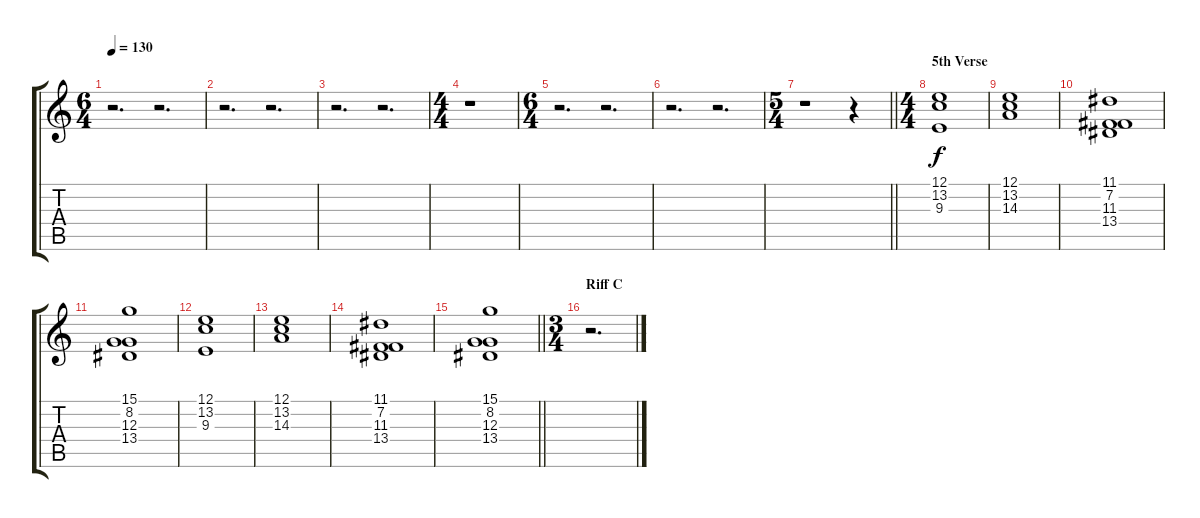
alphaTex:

\track "" {instrument stringensemble2}
\staff {score tabs}
\tuning (E4 B3 G3 D3 A2 E2) {hide}
\ts (6 4)
\tempo 130
\clef g2
\ks c
r.2{d dy f} r.2{d} |
r.2{d} r.2{d} |
r.2{d} r.2{d} |
\ts (4 4)
r.1 |
\ts (6 4)
r.2{d} r.2{d} |
r.2{d} r.2{d} |
\ts (5 4)
\barLineRight lightlight
r.1 r.4 |
\ts (4 4)
\section ("" "5th Verse")
(12.1 13.2 9.3).1{volume 13} |
(12.1 13.2 14.3).1 |
(11.1 7.2 11.3 13.4).1 |
(15.1 8.2 12.3 13.4).1 |
(12.1 13.2 9.3).1 |
(12.1 13.2 14.3).1 |
(11.1 7.2 11.3 13.4).1 |
\barLineRight lightlight
(15.1 8.2 12.3 13.4).1 |
\ts (3 4)
\section ("" "Riff C")
r.2{d}
